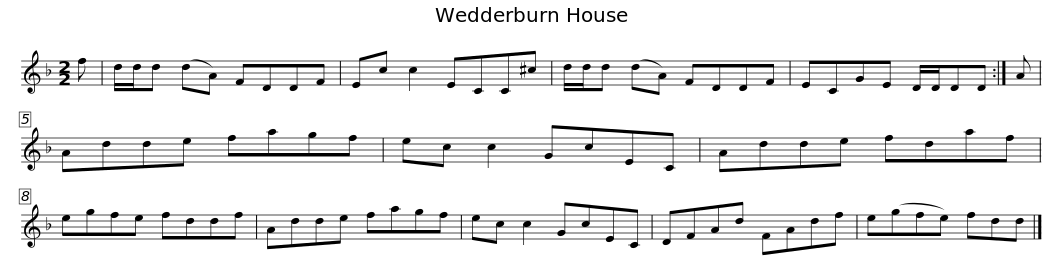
X:1
L:1/8
M:2/2
I:linebreak $
K:Dmin
V:1 treble
V:1
 f | d/d/d (dA) FDDF | Ec c2 ECC^c | d/d/d (dA) FDDF | ECGE D/D/DD :| %5
 A |$ Adde fagf | ec c2 GcEC | Adde fdaf | egfe fddf | %10
 Adde fagf | ec c2 GcEC |$ DFAd FAdf | e(gfe) fdd |] %14
